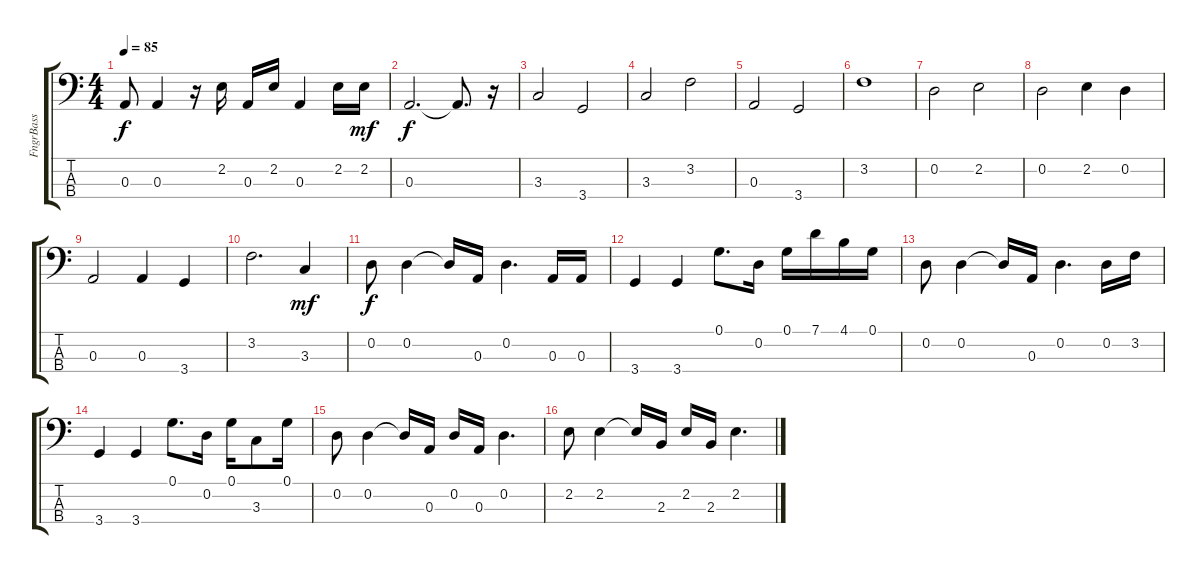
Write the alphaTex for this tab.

\track ("FngrBass" "FngrBass") {instrument electricbassfinger}
\staff {score tabs}
\tuning (G2 D2 A1 E1) {hide}
\ts (4 4)
\tempo 85
\clef f4
\ks c
0.3.8{dy f} 0.3.4 r.16 2.2.16 0.3.16 2.2.16 0.3.4 2.2.16 2.2.16{dy mf} |
0.3.2{d dy f} 0.3{t}.8{d} r.16 |
3.3.2 3.4.2 |
3.3.2 3.2.2 |
0.3.2 3.4.2 |
3.2.1 |
0.2.2 2.2.2 |
0.2.2 2.2.4 0.2.4 |
0.3.2 0.3.4 3.4.4 |
3.2.2{d} 3.3.4{dy mf} |
0.2.8{dy f} 0.2.4 0.2{t}.16 0.3.16 0.2.4{d} 0.3.16 0.3.16 |
3.4.4 3.4.4 0.1.8{d} 0.2.16 0.1.16 7.1.16 4.1.16 0.1.16 |
0.2.8 0.2.4 0.2{t}.16 0.3.16 0.2.4{d} 0.2.16 3.2.16 |
3.4.4 3.4.4 0.1.8{d} 0.2.16 0.1.16 3.3.8 0.1.16 |
0.2.8 0.2.4 0.2{t}.16 0.3.16 0.2.16 0.3.16 0.2.4{d} |
2.2.8 2.2.4 2.2{t}.16 2.3.16 2.2.16 2.3.16 2.2.4{d}
